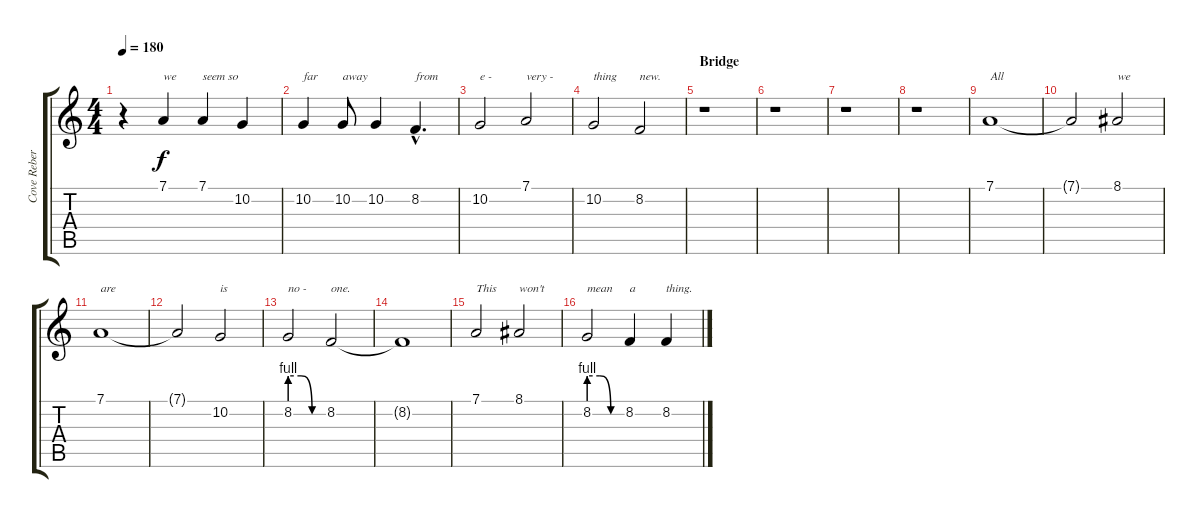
\track ("Cove Reber" "Cove Reber") {instrument lead3calliope}
\staff {score tabs}
\tuning (D4 A3 F3 C3 G2 D2) {hide}
\ts (4 4)
\tempo 180
\clef g2
\ks c
r.4{dy f} 7.1.4{txt "we"} 7.1.4{txt "seem so"} 10.2.4 |
10.2.4{txt "far"} 10.2.8{txt "away"} 10.2.4 8.2{hac}.4{d txt "from"} |
10.2.2{txt "e - "} 7.1.2{txt "very -"} |
10.2.2{txt "thing"} 8.2.2{txt "new."} |
\section ("" "Bridge")
r.1 |
r.1 |
r.1 |
r.1 |
7.1.1{txt "All"} |
7.1{t}.2 8.1.2{txt "we"} |
7.1.1{txt "are"} |
7.1{t}.2 10.2.2{txt "is"} |
8.2{be (custom 0 4 20 4 40 0 60 0)}.2{txt "no -"} 8.2.2{txt "one."} |
8.2{t}.1 |
7.1.2{txt "This"} 8.1.2{txt "won't"} |
8.2{be (custom 0 4 20 4 40 0 60 0)}.2{txt "mean"} 8.2.4{txt "a"} 8.2.4{txt "thing."}
